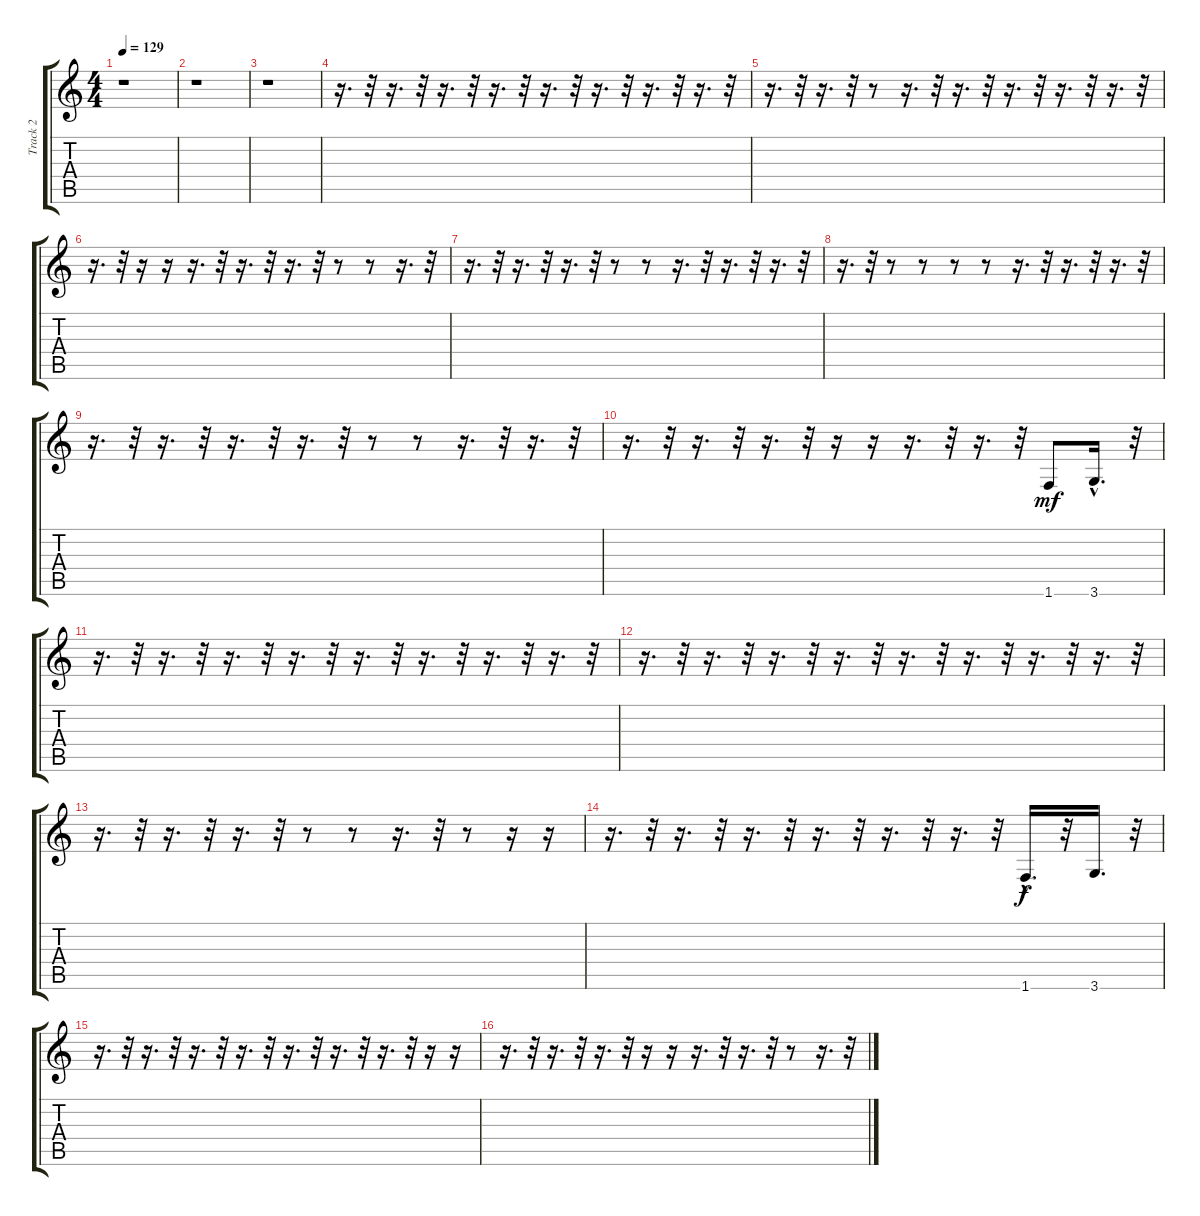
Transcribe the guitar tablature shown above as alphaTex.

\track ("Track 2" "Track 2") {instrument electricbassfinger}
\staff {score tabs}
\tuning (E4 B3 G3 D3 A2 E2) {hide}
\ts (4 4)
\tempo 129
\clef g2
\ks c
r.1{dy mf instrument electricbassfinger} |
r.1 |
r.1 |
r.16{d} r.32 r.16{d} r.32 r.16{d} r.32 r.16{d} r.32 r.16{d} r.32 r.16{d} r.32 r.16{d} r.32 r.16{d} r.32 |
r.16{d} r.32 r.16{d} r.32 r.8 r.16{d} r.32 r.16{d} r.32 r.16{d} r.32 r.16{d} r.32 r.16{d} r.32 |
r.16{d} r.32 r.16 r.16 r.16{d} r.32 r.16{d} r.32 r.16{d} r.32 r.8 r.8 r.16{d} r.32 |
r.16{d} r.32 r.16{d} r.32 r.16{d} r.32 r.8 r.8 r.16{d} r.32 r.16{d} r.32 r.16{d} r.32 |
r.16{d} r.32 r.8 r.8 r.8 r.8 r.16{d} r.32 r.16{d} r.32 r.16{d} r.32 |
r.16{d} r.32 r.16{d} r.32 r.16{d} r.32 r.16{d} r.32 r.8 r.8 r.16{d} r.32 r.16{d} r.32 |
r.16{d} r.32 r.16{d} r.32 r.16{d} r.32 r.16 r.16 r.16{d} r.32 r.16{d} r.32 1.6.8 3.6{hac}.16{d} r.32 |
r.16{d} r.32 r.16{d} r.32 r.16{d} r.32 r.16{d} r.32 r.16{d} r.32 r.16{d} r.32 r.16{d} r.32 r.16{d} r.32 |
r.16{d} r.32 r.16{d} r.32 r.16{d} r.32 r.16{d} r.32 r.16{d} r.32 r.16{d} r.32 r.16{d} r.32 r.16{d} r.32 |
r.16{d} r.32 r.16{d} r.32 r.16{d} r.32 r.8 r.8 r.16{d} r.32 r.8 r.16 r.16 |
r.16{d} r.32 r.16{d} r.32 r.16{d} r.32 r.16{d} r.32 r.16{d} r.32 r.16{d} r.32 1.6{hac}.16{d dy f} r.32 3.6.16{d} r.32 |
r.16{d} r.32 r.16{d} r.32 r.16{d} r.32 r.16{d} r.32 r.16{d} r.32 r.16{d} r.32 r.16{d} r.32 r.16 r.16 |
r.16{d} r.32 r.16{d} r.32 r.16{d} r.32 r.16 r.16 r.16{d} r.32 r.16{d} r.32 r.8 r.16{d} r.32
